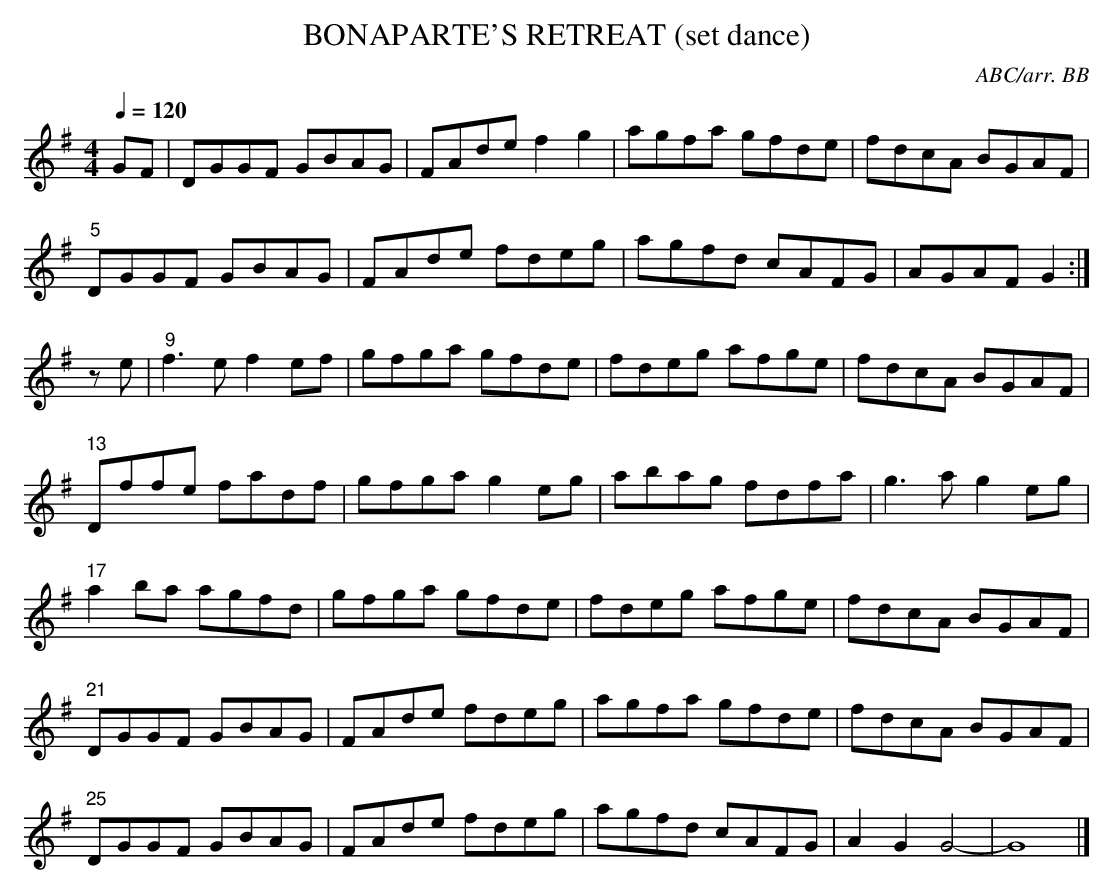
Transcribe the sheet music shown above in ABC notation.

X:1
T:BONAPARTE'S RETREAT (set dance)
C:ABC/arr. BB
M:4/4
L:1/8
Q:1/4=120
K:G
GF|DGGF GBAG|FAde f2 g2|agfa gfde|fdcA BGAF|
"5"DGGF GBAG|FAde fdeg|agfd cAFG|AGAF G2 :|
ze|"9"f3e f2ef|gfga gfde|fdeg afge|fdcA BGAF|
"13"Dffe fadf|gfga g2eg|abag fdfa|g3a g2eg|
"17"a2ba agfd|gfga gfde|fdeg afge|fdcA BGAF|
"21"DGGF GBAG|FAde fdeg|agfa gfde|fdcA BGAF|
"25"DGGF GBAG|FAde fdeg|agfd cAFG|A2 G2 G4-|G8|]
